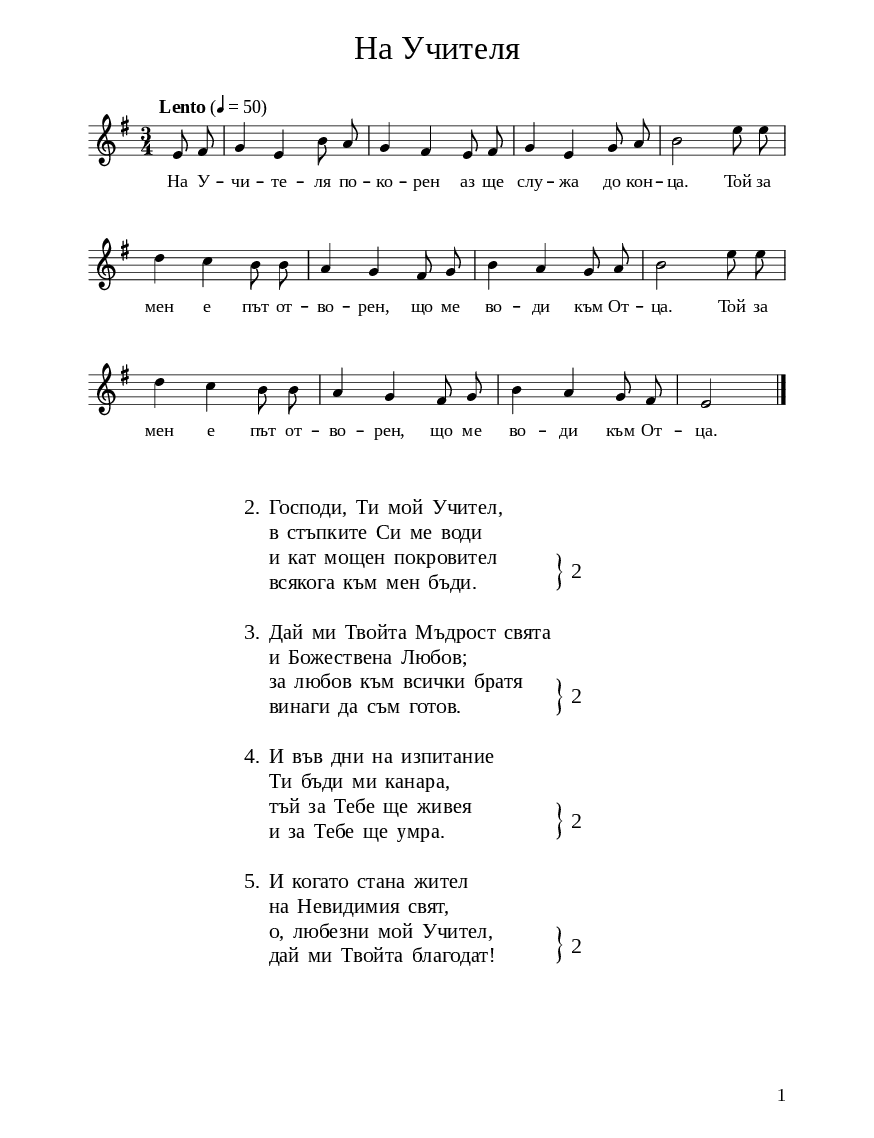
\version "2.24.2"

% include paper part and global functions
\include "include/globals.ily"

"rightBraces037" = \markup {
  \column {
    % repeat braces
    \translate #'(0 . -5.6 )
    \right-brace #18

    \translate #'(0 . -10.2 )
    \right-brace #18

    \translate #'(0 . -10.2 )
    \right-brace #18

    \translate #'(0 . -10.2 )
    \right-brace #18

  }
  \column {
    % repeat numbers
    \translate #'(0 . -6.2 )
    2

    \translate #'(0 . -12 )
    2

    \translate #'(0 . -12 )
    2

    \translate #'(0 . -12.1 )
    2
  }
}

\bookpart {
  \label #'ref037
  \tocItem \markup "На Учителя"
  \include "include/bookpart-paper.ily"
  \score {
    \include "include/score-layout.ily"

    \new Voice \absolute {
      \clef treble
      \key e \minor
      \time 3/4
      \tempoFunc "Lento" 4 "50"
      \autoBeamOff
      \partial 4
      \autoBeamOff
      e'8 fis'8 | g'4 e'4 b'8 a'8 | g'4 fis'4 e'8 fis'8 | g'4 e'4 g'8 a'8 |  b'2 e''8  e''8 \break
      d''4 c''4 b'8 b'8 | a'4 g'4 fis'8 g'8 | b'4 a'4 g'8 a'8 | b'2 e''8 e''8 \break
      | d''4 c''4 b'8 b'8 | a'4 g'4 fis'8 g'8 | b'4 a'4 g'8 fis'8 | e'2 \bar "|."\break
    }

    \addlyrics {
      На У --  чи -- те -- ля по -- ко -- рен аз ще слу -- жа
      до кон -- ца. Той за мен е път от -- во --
      рен, що ме во -- ди към От -- ца. Той за мен
      е път от -- во -- рен, що ме во -- ди към От -- ца.
    }

    \header {
      title = \titleFunc "На Учителя" "Na Učitelja"
    }

    \midi{}

  } % score



  \markup \fontsize #bgCoupletFontSize {
    \hspace #15
    \override #`(baseline-skip . ,bgCoupletBaselineSkip)
    \column {
      \line { 2.  Господи, Ти мой Учител, }
      \line {   "   " в стъпките Си ме води }
      \line {   "   " и кат мощен покровител }
      \line {   "   " всякога към мен бъди. }
      \line { " " }
      \line { 3. Дай ми Твойта Мъдрост свята }
      \line {   "   " и Божествена Любов; }
      \line {   "   " за любов към всички братя }
      \line {   "   " винаги да съм готов. }
      \line { " " }
      \line { 4. И във дни на изпитание }
      \line {   "   " Ти бъди ми канара, }
      \line {   "   " тъй за Тебе ще живея }
      \line {   "   " и за Тебе ще умра. }
      \line { " " }
      \line { 5. И когато стана жител }
      \line {   "   " на Невидимия свят, }
      \line {   "   " о, любезни мой Учител,  }
      \line {   "   " дай ми Твойта благодат! }
    }
    \"rightBraces037"

  } % markup
  

} % bookpart
